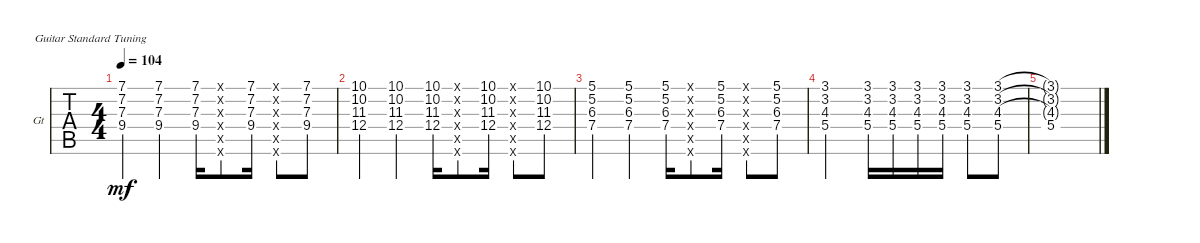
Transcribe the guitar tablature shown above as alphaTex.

\defaultSystemsLayout 4
\bracketExtendMode groupsimilarinstruments
\firstSystemTrackNameOrientation horizontal
\otherSystemsTrackNameOrientation horizontal
\track ("Low\\midgain Guitar" "Gt") {instrument acousticguitarsteel}
\staff {tabs}
\tuning (E4 B3 G3 D3 A2 E2)
\ts (4 4)
\tempo 104
\clef g2
\scale
1.09079
\ks c
(9.4 7.3 7.2 7.1).4{dy mf} (9.4 7.3 7.2 7.1).4 (9.4 7.3 7.2 7.1).16 (9.4{x} 7.3{x} 7.2{x} 7.1{x} 0.6{x} 0.5{x}).8 (9.4 7.3 7.2 7.1).16 (9.4{x} 7.3{x} 7.2{x} 7.1{x} 0.6{x} 0.5{x}).8 (9.4 7.3 7.2 7.1).8 |
\scale
0.969735 (12.4 11.3 10.2 10.1).4 (12.4 11.3 10.2 10.1).4 (12.4 11.3 10.2 10.1).16 (12.4{x} 11.3{x} 10.2{x} 10.1{x} 0.5{x} 0.6{x}).8 (12.4 11.3 10.2 10.1).16 (12.4{x} 11.3{x} 10.2{x} 10.1{x} 0.6{x} 0.5{x}).8 (12.4 11.3 10.2 10.1).8 |
\scale
0.969735 (7.4 6.3 5.2 5.1).4 (7.4 6.3 5.2 5.1).4 (7.4 6.3 5.2 5.1).16 (7.4{x} 6.3{x} 5.2{x} 5.1{x} 0.5{x} 0.6{x}).8 (7.4 6.3 5.2 5.1).16 (7.4{x} 6.3{x} 5.2{x} 5.1{x} 0.6{x} 0.5{x}).8 (7.4 6.3 5.2 5.1).8 |
\scale
0.969735 (5.4 4.3 3.2 3.1).2 (5.4 4.3 3.2 3.1).16 (5.4 4.3 3.2 3.1).16 (5.4 4.3 3.2 3.1).16 (5.4 4.3 3.2 3.1).16 (5.4 4.3 3.2 3.1).8 (5.4 4.3 3.2 3.1).8 |
(5.4 4.3{t} 3.2{t} 3.1{t}).1
